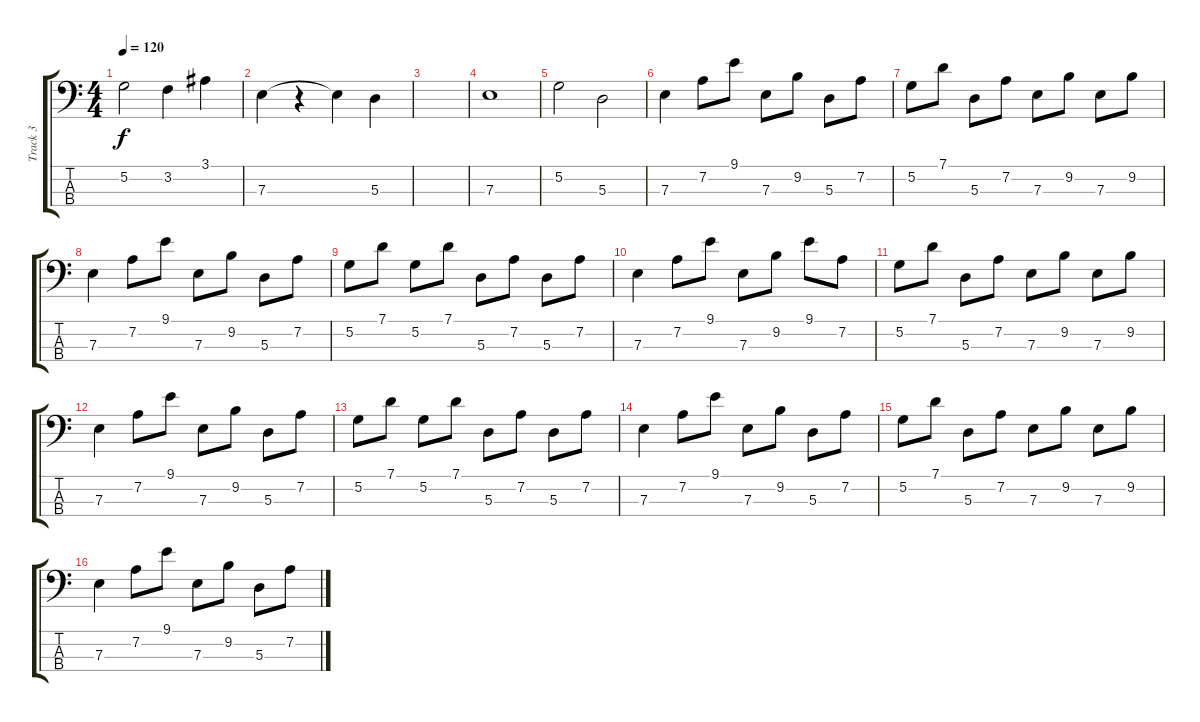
\track ("Track 3" "Track 3") {instrument electricbassfinger}
\staff {score tabs}
\tuning (G2 D2 A1 E1) {hide}
\ts (4 4)
\tempo 120
\clef f4
\ks c
5.2.2{dy f} 3.2.4 3.1.4 |
7.3.4 r.4 7.3{t}.4 5.3.4 |
|
7.3.1 |
5.2.2 5.3.2 |
7.3.4 7.2.8 9.1.8 7.3.8 9.2.8 5.3.8 7.2.8 |
5.2.8 7.1.8 5.3.8 7.2.8 7.3.8 9.2.8 7.3.8 9.2.8 |
7.3.4 7.2.8 9.1.8 7.3.8 9.2.8 5.3.8 7.2.8 |
5.2.8 7.1.8 5.2.8 7.1.8 5.3.8 7.2.8 5.3.8 7.2.8 |
7.3.4 7.2.8 9.1.8 7.3.8 9.2.8 9.1.8 7.2.8 |
5.2.8 7.1.8 5.3.8 7.2.8 7.3.8 9.2.8 7.3.8 9.2.8 |
7.3.4 7.2.8 9.1.8 7.3.8 9.2.8 5.3.8 7.2.8 |
5.2.8 7.1.8 5.2.8 7.1.8 5.3.8 7.2.8 5.3.8 7.2.8 |
7.3.4 7.2.8 9.1.8 7.3.8 9.2.8 5.3.8 7.2.8 |
5.2.8 7.1.8 5.3.8 7.2.8 7.3.8 9.2.8 7.3.8 9.2.8 |
7.3.4 7.2.8 9.1.8 7.3.8 9.2.8 5.3.8 7.2.8
